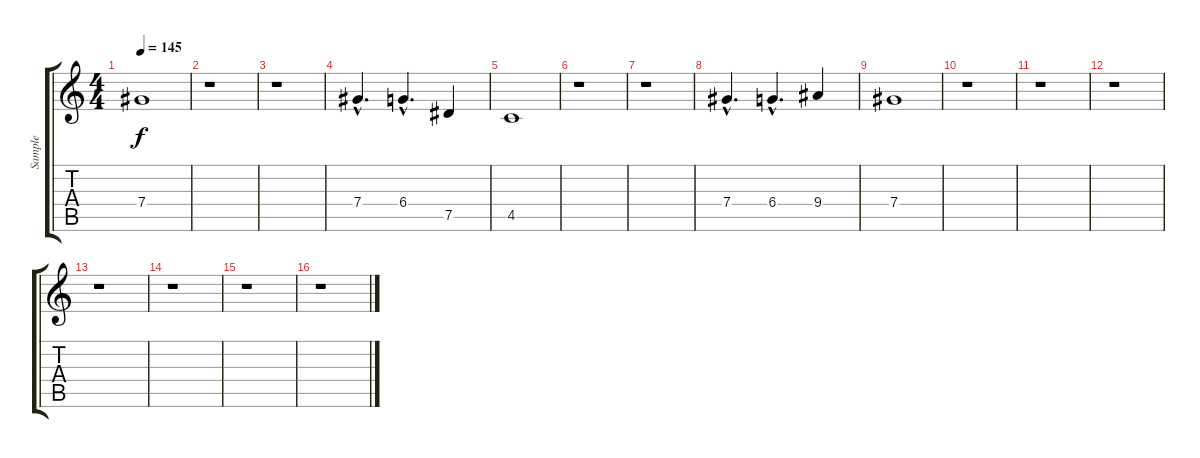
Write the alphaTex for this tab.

\track ("Sample" "Sample") {instrument contrabass}
\staff {score tabs}
\tuning (Eb4 Bb3 Gb3 Db3 Ab2 Db2) {hide}
\ts (4 4)
\tempo 145
\clef g2
\ks c
7.4.1{dy f} |
r.1 |
r.1 |
7.4{hac}.4{d} 6.4{hac}.4{d} 7.5.4 |
4.5.1 |
r.1 |
r.1 |
7.4{hac}.4{d} 6.4{hac}.4{d} 9.4.4 |
7.4.1 |
\section ("" "")
r.1 |
r.1 |
r.1 |
r.1 |
r.1 |
r.1 |
r.1
